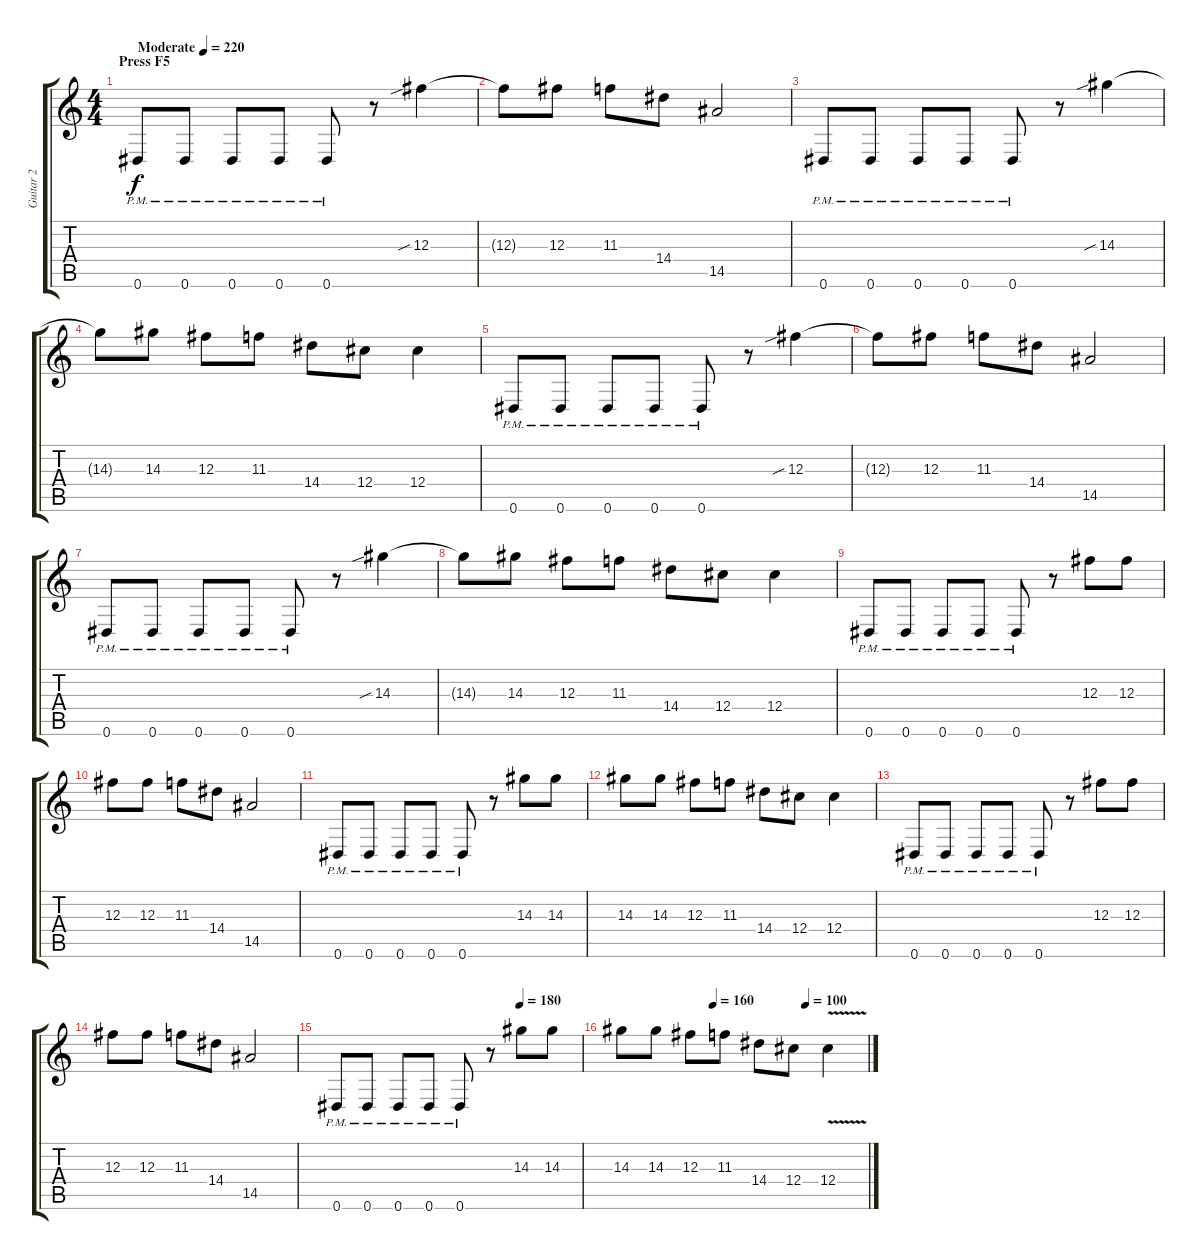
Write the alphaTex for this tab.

\track ("Guitar 2" "Guitar 2") {instrument overdrivenguitar}
\staff {score tabs}
\tuning (Eb4 Bb3 Gb3 Db3 Ab2 Eb2) {hide}
\ts (4 4)
\section ("" "Press F5")
\tempo (220 "Moderate")
\clef g2
\ks c
0.6{pm}.8{dy f instrument overdrivenguitar} 0.6{pm}.8 0.6{pm}.8 0.6{pm}.8 0.6{pm}.8 r.8 12.3{sib}.4 |
12.3{t}.8 12.3.8 11.3.8 14.4.8 14.5.2 |
0.6{pm}.8 0.6{pm}.8 0.6{pm}.8 0.6{pm}.8 0.6{pm}.8 r.8 14.3{sib}.4 |
14.3{t}.8 14.3.8 12.3.8 11.3.8 14.4.8 12.4.8 12.4.4 |
0.6{pm}.8 0.6{pm}.8 0.6{pm}.8 0.6{pm}.8 0.6{pm}.8 r.8 12.3{sib}.4 |
12.3{t}.8 12.3.8 11.3.8 14.4.8 14.5.2 |
0.6{pm}.8 0.6{pm}.8 0.6{pm}.8 0.6{pm}.8 0.6{pm}.8 r.8 14.3{sib}.4 |
14.3{t}.8 14.3.8 12.3.8 11.3.8 14.4.8 12.4.8 12.4.4 |
0.6{pm}.8 0.6{pm}.8 0.6{pm}.8 0.6{pm}.8 0.6{pm}.8 r.8 12.3.8 12.3.8 |
12.3.8 12.3.8 11.3.8 14.4.8 14.5.2 |
0.6{pm}.8 0.6{pm}.8 0.6{pm}.8 0.6{pm}.8 0.6{pm}.8 r.8 14.3.8 14.3.8 |
14.3.8 14.3.8 12.3.8 11.3.8 14.4.8 12.4.8 12.4.4 |
0.6{pm}.8 0.6{pm}.8 0.6{pm}.8 0.6{pm}.8 0.6{pm}.8 r.8 12.3.8 12.3.8 |
12.3.8 12.3.8 11.3.8 14.4.8 14.5.2 |
\tempo (180 0.75)
0.6{pm}.8 0.6{pm}.8 0.6{pm}.8 0.6{pm}.8 0.6{pm}.8 r.8 14.3.8 14.3.8 |
\tempo (160 0.375)
\tempo (100 0.75)
14.3.8 14.3.8 12.3.8 11.3.8 14.4.8 12.4.8 12.4{v}.4
